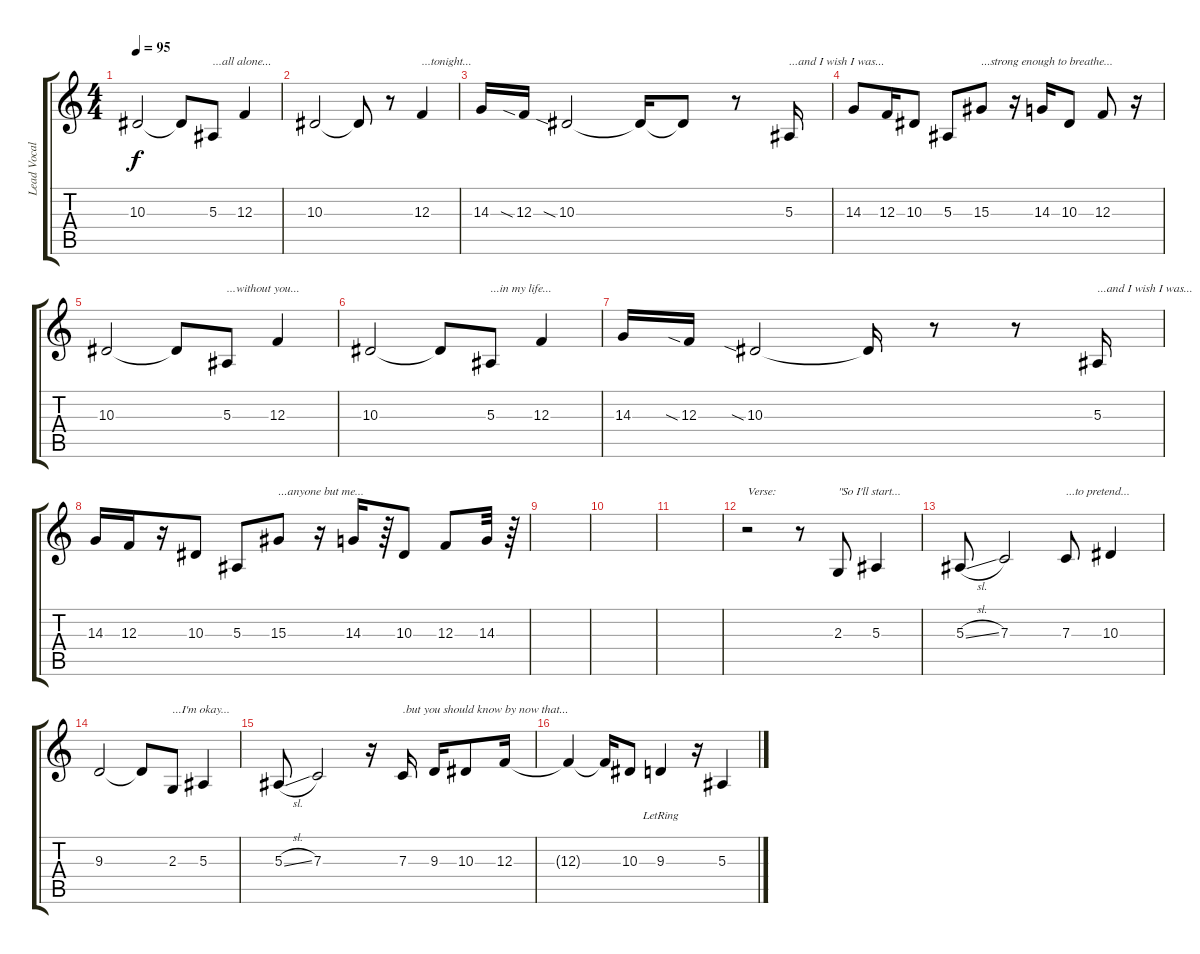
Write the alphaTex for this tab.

\track ("Lead Vocals" "Lead Vocal") {instrument lead5charang}
\staff {score tabs}
\tuning (D4 A3 F3 C3 G2 C2) {hide}
\ts (4 4)
\tempo 95
\clef g2
\ks c
10.3.2{dy f} 10.3{t}.8 5.3.8{txt "...all alone..."} 12.3.4 |
10.3.2 10.3{t}.8 r.8 12.3.4{txt "...tonight..."} |
14.3.16 12.3{sia}.16 10.3{sia}.2 10.3{t}.16 10.3{t}.8 r.8 5.3.16{txt "...and I wish I was..."} |
14.3.8 12.3.16 10.3.8 5.3.8 15.3.8{txt "...strong enough to breathe..."} r.16 14.3.16 10.3.8 12.3.8 r.16 |
10.3.2 10.3{t}.8 5.3.8{txt "...without you..."} 12.3.4 |
10.3.2 10.3{t}.8 5.3.8{txt "...in my life..."} 12.3.4 |
14.3.16 12.3{sia}.16 10.3{sia}.2 10.3{t}.16 r.8 r.8 5.3.16{txt "...and I wish I was..."} |
14.3.16 12.3.16 r.16 10.3.8 5.3.8 15.3.8{txt "...anyone but me..."} r.16 14.3.16 r.64 10.3.8 12.3.8 14.3.32 r.64 |
|
|
|
r.2{txt "Verse:"} r.8 2.3.8{txt "\"So I'll start..."} 5.3.4 |
5.3{sl}.8 7.3.2 7.3.8{txt "...to pretend..."} 10.3.4 |
9.3.2 9.3{t}.8 2.3.8{txt "...I'm okay..."} 5.3.4 |
5.3{sl}.8 7.3.2 r.16 7.3.16{txt ".but you should know by now that..."} 9.3.16 10.3.8 12.3.16 |
12.3{t}.4 12.3{t}.16 10.3.8 9.3{lr}.4 r.16 5.3.4
